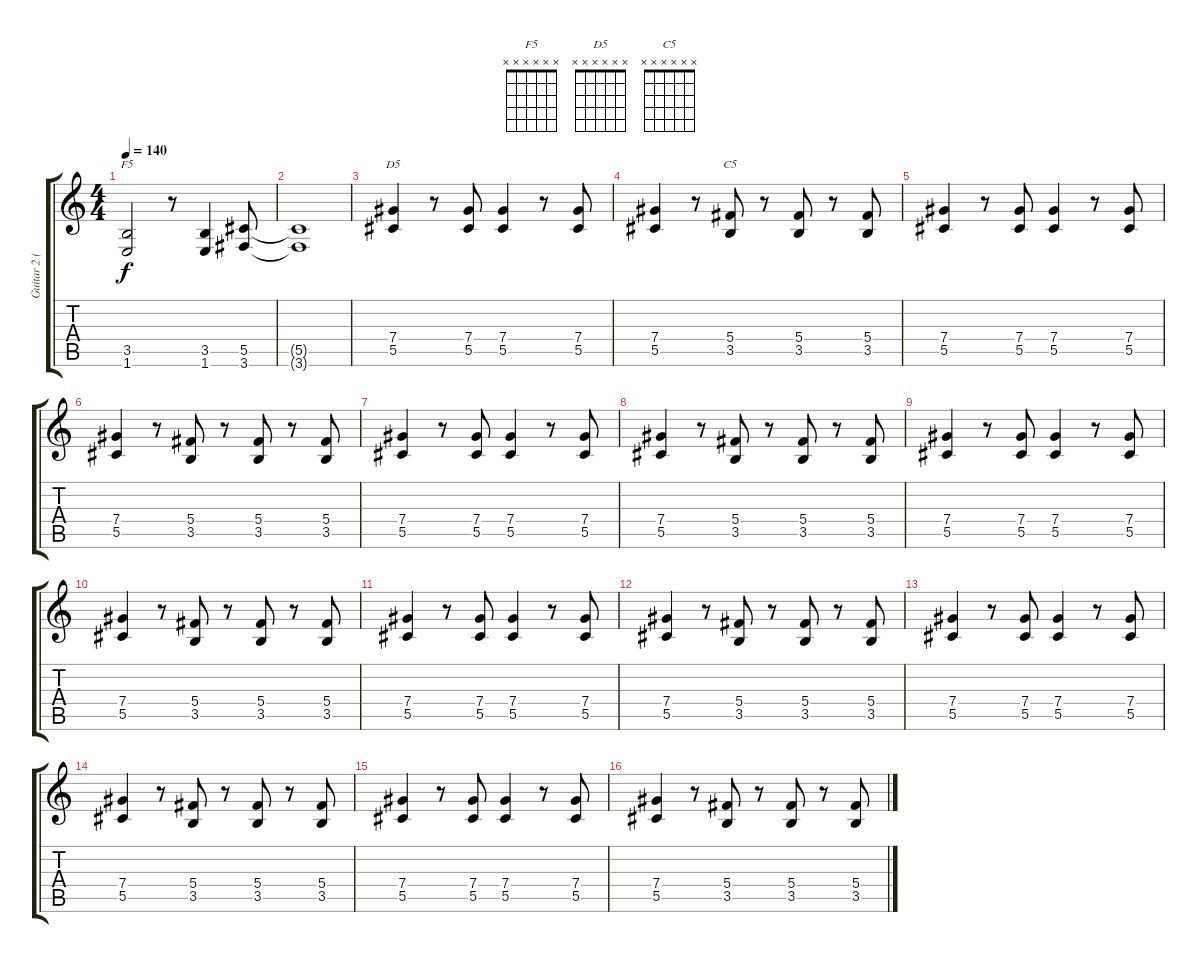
\track ("Guitar 2 (Izzy)" "Guitar 2 (") {instrument overdrivenguitar}
\staff {score tabs}
\tuning (Eb4 Bb3 Gb3 Db3 Ab2 Eb2) {hide}
\chord ("F5" x x x x x x) {firstfret 0}
\chord ("D5" x x x x x x) {firstfret 0}
\chord ("C5" x x x x x x) {firstfret 0}
\ts (4 4)
\tempo 140
\clef g2
\ks c
(3.5 1.6).2{ch "F5" dy f} r.8 (3.5 1.6).4 (5.5 3.6).8 |
(5.5{t} 3.6{t}).1 |
(7.4 5.5).4{ch "D5"} r.8 (7.4 5.5).8 (7.4 5.5).4 r.8 (7.4 5.5).8 |
(7.4 5.5).4 r.8 (5.4 3.5).8{ch "C5"} r.8 (5.4 3.5).8 r.8 (5.4 3.5).8 |
(7.4 5.5).4 r.8 (7.4 5.5).8 (7.4 5.5).4 r.8 (7.4 5.5).8 |
(7.4 5.5).4 r.8 (5.4 3.5).8 r.8 (5.4 3.5).8 r.8 (5.4 3.5).8 |
(7.4 5.5).4 r.8 (7.4 5.5).8 (7.4 5.5).4 r.8 (7.4 5.5).8 |
(7.4 5.5).4 r.8 (5.4 3.5).8 r.8 (5.4 3.5).8 r.8 (5.4 3.5).8 |
(7.4 5.5).4 r.8 (7.4 5.5).8 (7.4 5.5).4 r.8 (7.4 5.5).8 |
(7.4 5.5).4 r.8 (5.4 3.5).8 r.8 (5.4 3.5).8 r.8 (5.4 3.5).8 |
(7.4 5.5).4 r.8 (7.4 5.5).8 (7.4 5.5).4 r.8 (7.4 5.5).8 |
(7.4 5.5).4 r.8 (5.4 3.5).8 r.8 (5.4 3.5).8 r.8 (5.4 3.5).8 |
(7.4 5.5).4 r.8 (7.4 5.5).8 (7.4 5.5).4 r.8 (7.4 5.5).8 |
(7.4 5.5).4 r.8 (5.4 3.5).8 r.8 (5.4 3.5).8 r.8 (5.4 3.5).8 |
(7.4 5.5).4 r.8 (7.4 5.5).8 (7.4 5.5).4 r.8 (7.4 5.5).8 |
(7.4 5.5).4 r.8 (5.4 3.5).8 r.8 (5.4 3.5).8 r.8 (5.4 3.5).8
